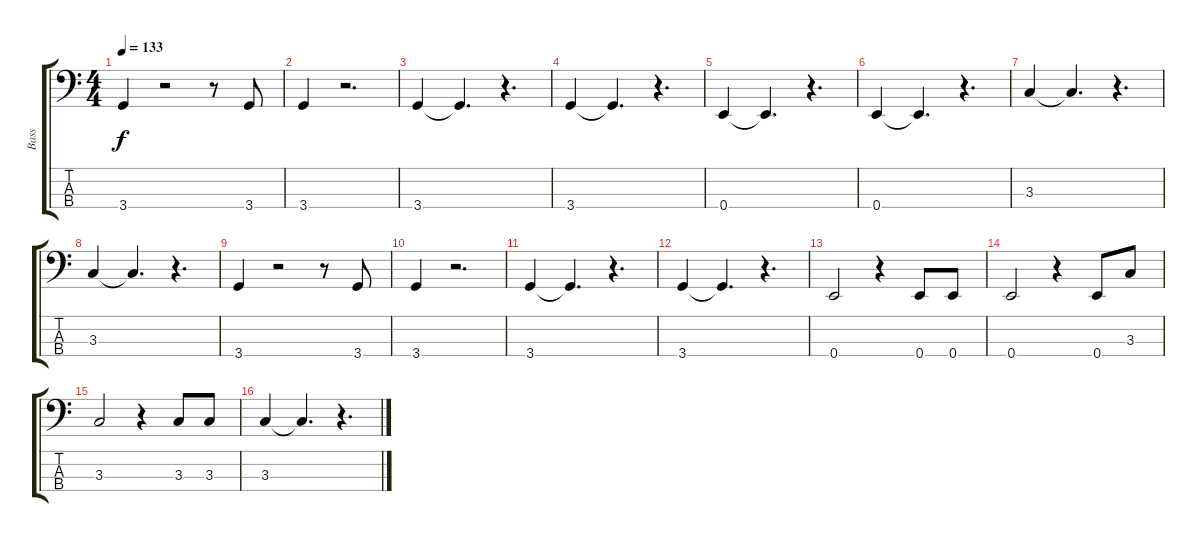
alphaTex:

\track ("Bass" "Bass") {instrument electricbasspick}
\staff {score tabs}
\tuning (G2 D2 A1 E1) {hide}
\ts (4 4)
\tempo 133
\clef f4
\ks c
3.4.4{dy f} r.2 r.8 3.4.8 |
3.4.4 r.2{d} |
3.4.4 3.4{t}.4{d} r.4{d} |
3.4.4 3.4{t}.4{d} r.4{d} |
0.4.4 0.4{t}.4{d} r.4{d} |
0.4.4 0.4{t}.4{d} r.4{d} |
3.3.4 3.3{t}.4{d} r.4{d} |
3.3.4 3.3{t}.4{d} r.4{d} |
3.4.4 r.2 r.8 3.4.8 |
3.4.4 r.2{d} |
3.4.4 3.4{t}.4{d} r.4{d} |
3.4.4 3.4{t}.4{d} r.4{d} |
0.4.2 r.4 0.4.8 0.4.8 |
0.4.2 r.4 0.4.8 3.3.8 |
3.3.2 r.4 3.3.8 3.3.8 |
3.3.4 3.3{t}.4{d} r.4{d}
